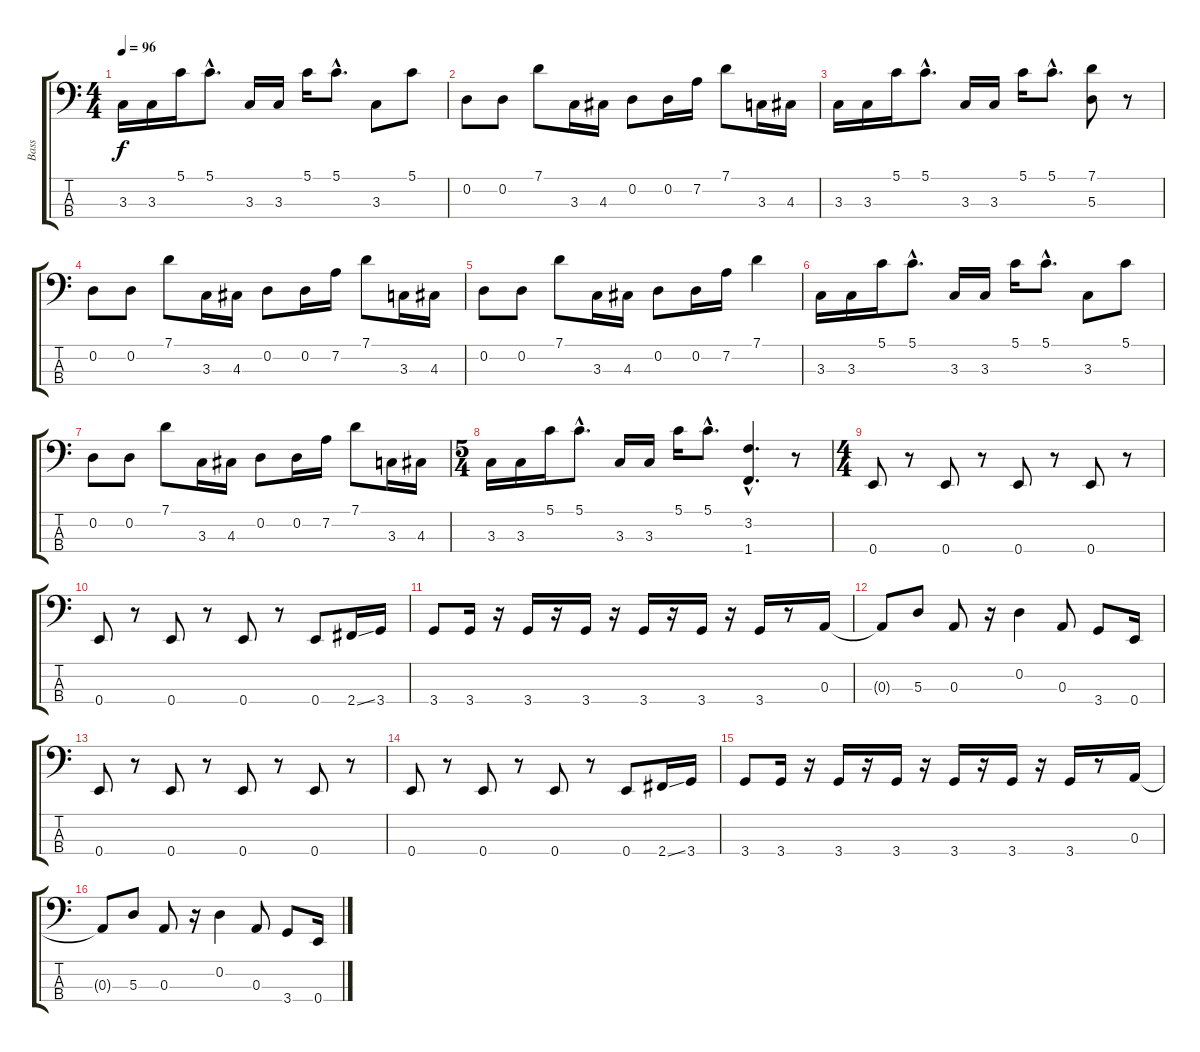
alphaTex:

\track ("Bass" "Bass") {instrument electricbassfinger}
\staff {score tabs}
\tuning (G2 D2 A1 E1) {hide}
\ts (4 4)
\tempo 96
\clef f4
\ks c
3.3.16{dy f} 3.3.16 5.1.16 5.1{hac}.8{d} 3.3.16 3.3.16 5.1.16 5.1{hac}.8{d} 3.3.8 5.1.8 |
0.2.8 0.2.8 7.1.8 3.3.16 4.3.16 0.2.8 0.2.16 7.2.16 7.1.8 3.3.16 4.3.16 |
3.3.16 3.3.16 5.1.16 5.1{hac}.8{d} 3.3.16 3.3.16 5.1.16 5.1{hac}.8{d} (7.1 5.3).8 r.8 |
0.2.8 0.2.8 7.1.8 3.3.16 4.3.16 0.2.8 0.2.16 7.2.16 7.1.8 3.3.16 4.3.16 |
0.2.8 0.2.8 7.1.8 3.3.16 4.3.16 0.2.8 0.2.16 7.2.16 7.1.4 |
3.3.16 3.3.16 5.1.16 5.1{hac}.8{d} 3.3.16 3.3.16 5.1.16 5.1{hac}.8{d} 3.3.8 5.1.8 |
0.2.8 0.2.8 7.1.8 3.3.16 4.3.16 0.2.8 0.2.16 7.2.16 7.1.8 3.3.16 4.3.16 |
\ts (5 4)
3.3.16 3.3.16 5.1.16 5.1{hac}.8{d} 3.3.16 3.3.16 5.1.16 5.1{hac}.8{d} (3.2{hac} 1.4{hac}).4{d} r.8 |
\ts (4 4)
0.4.8 r.8 0.4.8 r.8 0.4.8 r.8 0.4.8 r.8 |
0.4.8 r.8 0.4.8 r.8 0.4.8 r.8 0.4.8 2.4{ss}.16 3.4.16 |
3.4.8 3.4.16 r.16 3.4.16 r.16 3.4.16 r.16 3.4.16 r.16 3.4.16 r.16 3.4.16 r.8 0.3.16 |
0.3{t}.8 5.3.8 0.3.8 r.16 0.2.4 0.3.8 3.4.8 0.4.16 |
0.4.8 r.8 0.4.8 r.8 0.4.8 r.8 0.4.8 r.8 |
0.4.8 r.8 0.4.8 r.8 0.4.8 r.8 0.4.8 2.4{ss}.16 3.4.16 |
3.4.8 3.4.16 r.16 3.4.16 r.16 3.4.16 r.16 3.4.16 r.16 3.4.16 r.16 3.4.16 r.8 0.3.16 |
0.3{t}.8 5.3.8 0.3.8 r.16 0.2.4 0.3.8 3.4.8 0.4.16
